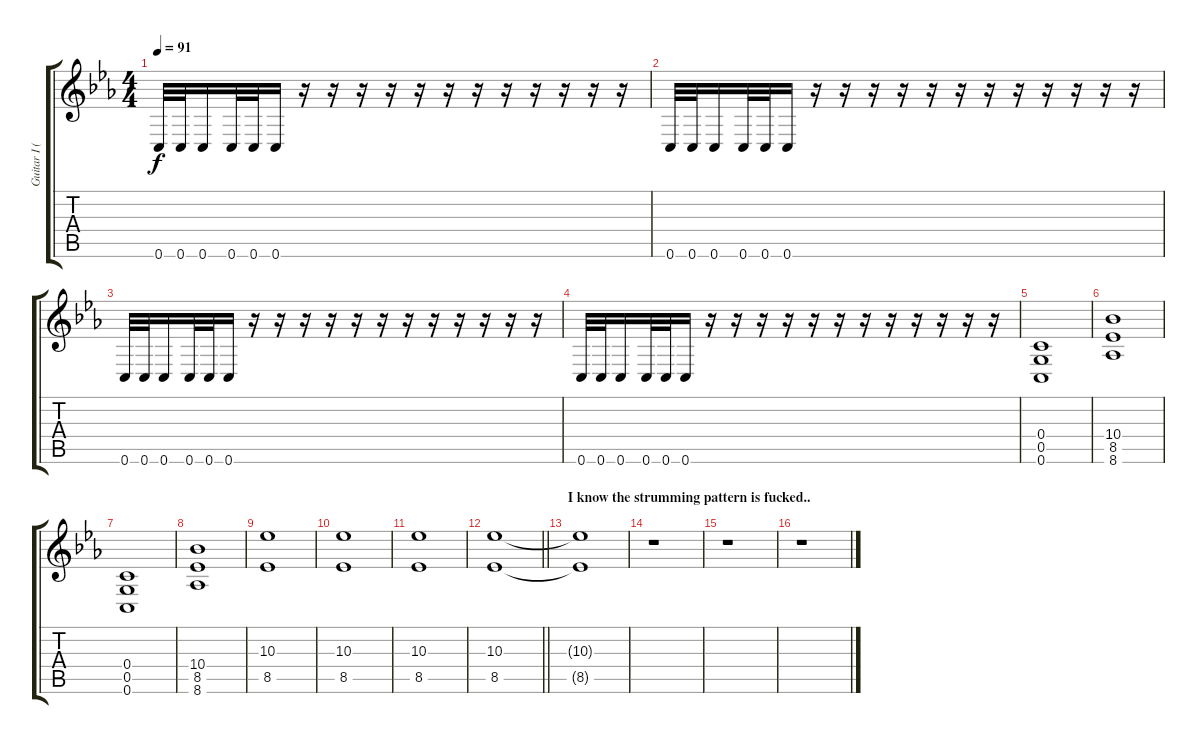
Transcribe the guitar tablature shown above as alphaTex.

\track ("Guitar I (Left)" "Guitar I (") {instrument distortionguitar}
\staff {score tabs}
\tuning (D4 A3 F3 C3 G2 C2) {hide}
\ts (4 4)
\tempo 91
\clef g2
\ks cminor
0.6.32{dy f} 0.6.32 0.6.16 0.6.32 0.6.32 0.6.16 r.16 r.16 r.16 r.16 r.16 r.16 r.16 r.16 r.16 r.16 r.16 r.16 |
0.6.32 0.6.32 0.6.16 0.6.32 0.6.32 0.6.16 r.16 r.16 r.16 r.16 r.16 r.16 r.16 r.16 r.16 r.16 r.16 r.16 |
0.6.32 0.6.32 0.6.16 0.6.32 0.6.32 0.6.16 r.16 r.16 r.16 r.16 r.16 r.16 r.16 r.16 r.16 r.16 r.16 r.16 |
0.6.32 0.6.32 0.6.16 0.6.32 0.6.32 0.6.16 r.16 r.16 r.16 r.16 r.16 r.16 r.16 r.16 r.16 r.16 r.16 r.16 |
(0.4 0.5 0.6).1 |
(10.4 8.5 8.6).1 |
(0.4 0.5 0.6).1 |
(10.4 8.5 8.6).1 |
(10.3 8.5).1 |
(10.3 8.5).1 |
(10.3 8.5).1 |
\barLineRight lightlight
(10.3 8.5).1 |
\section ("" "I know the strumming pattern is fucked..")
(10.3{t} 8.5{t}).1{volume 0} |
r.1 |
r.1 |
r.1
